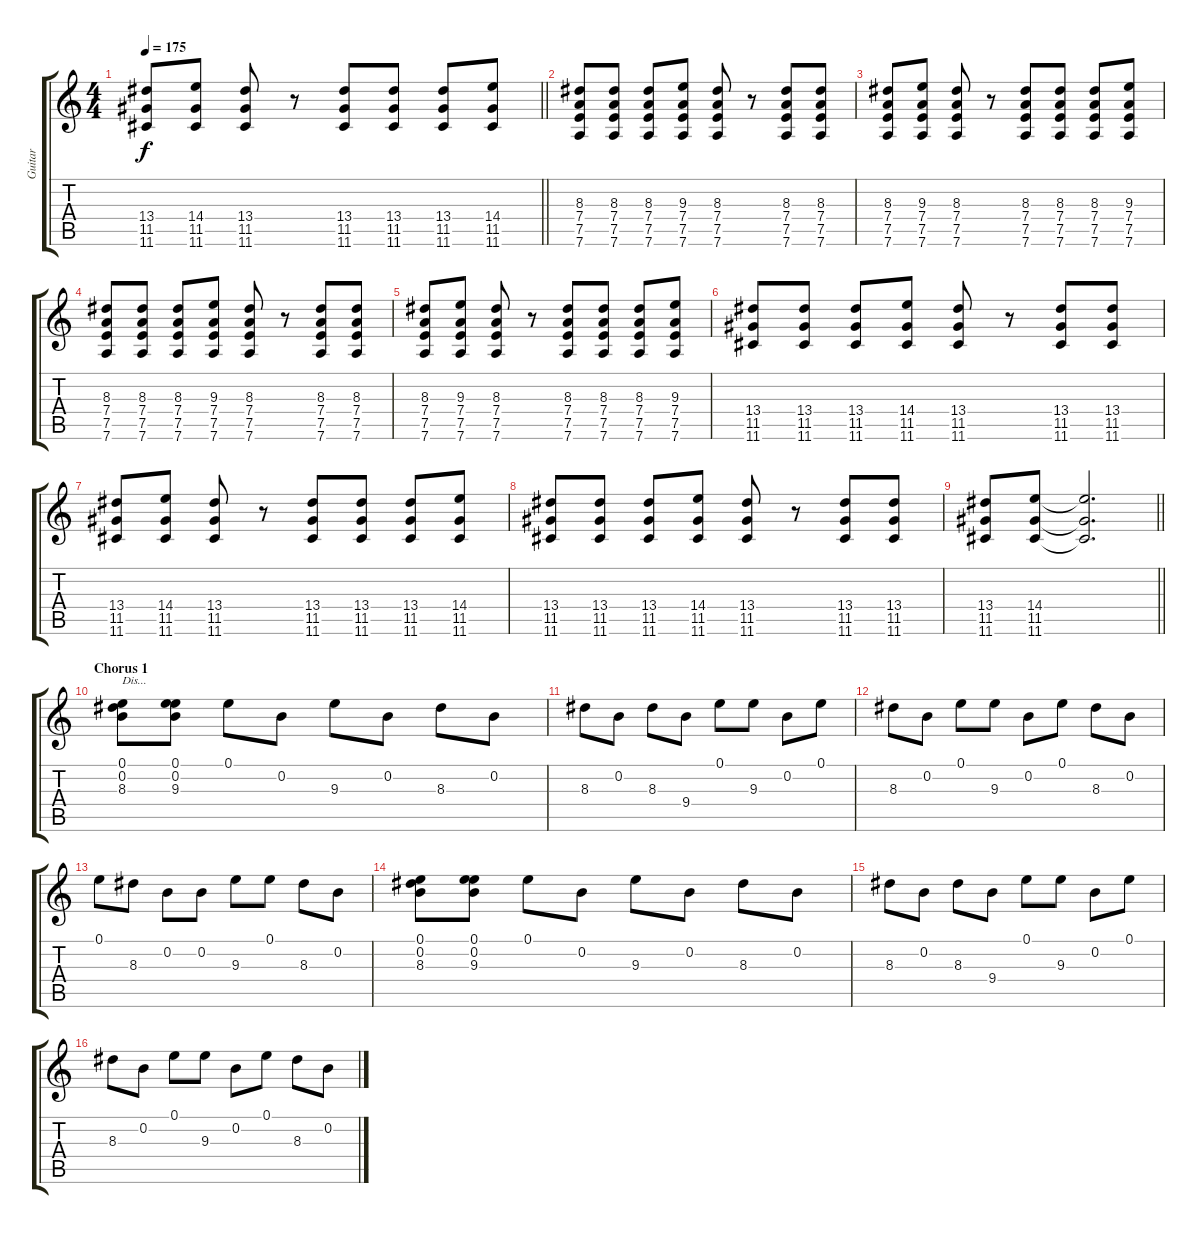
\track ("Guitar" "Guitar") {instrument electricguitarclean}
\staff {score tabs}
\tuning (E4 B3 G3 D3 A2 D2) {hide}
\ts (4 4)
\tempo 175
\clef g2
\barLineRight lightlight
\ks c
(13.4 11.5 11.6).8{dy f} (14.4 11.5 11.6).8 (13.4 11.5 11.6).8 r.8 (13.4 11.5 11.6).8 (13.4 11.5 11.6).8 (13.4 11.5 11.6).8 (14.4 11.5 11.6).8 |
(8.3 7.4 7.5 7.6).8 (8.3 7.4 7.5 7.6).8 (8.3 7.4 7.5 7.6).8 (9.3 7.4 7.5 7.6).8 (8.3 7.4 7.5 7.6).8 r.8 (8.3 7.4 7.5 7.6).8 (8.3 7.4 7.5 7.6).8 |
(8.3 7.4 7.5 7.6).8 (9.3 7.4 7.5 7.6).8 (8.3 7.4 7.5 7.6).8 r.8 (8.3 7.4 7.5 7.6).8 (8.3 7.4 7.5 7.6).8 (8.3 7.4 7.5 7.6).8 (9.3 7.4 7.5 7.6).8 |
(8.3 7.4 7.5 7.6).8 (8.3 7.4 7.5 7.6).8 (8.3 7.4 7.5 7.6).8 (9.3 7.4 7.5 7.6).8 (8.3 7.4 7.5 7.6).8 r.8 (8.3 7.4 7.5 7.6).8 (8.3 7.4 7.5 7.6).8 |
(8.3 7.4 7.5 7.6).8 (9.3 7.4 7.5 7.6).8 (8.3 7.4 7.5 7.6).8 r.8 (8.3 7.4 7.5 7.6).8 (8.3 7.4 7.5 7.6).8 (8.3 7.4 7.5 7.6).8 (9.3 7.4 7.5 7.6).8 |
(13.4 11.5 11.6).8 (13.4 11.5 11.6).8 (13.4 11.5 11.6).8 (14.4 11.5 11.6).8 (13.4 11.5 11.6).8 r.8 (13.4 11.5 11.6).8 (13.4 11.5 11.6).8 |
(13.4 11.5 11.6).8 (14.4 11.5 11.6).8 (13.4 11.5 11.6).8 r.8 (13.4 11.5 11.6).8 (13.4 11.5 11.6).8 (13.4 11.5 11.6).8 (14.4 11.5 11.6).8 |
(13.4 11.5 11.6).8 (13.4 11.5 11.6).8 (13.4 11.5 11.6).8 (14.4 11.5 11.6).8 (13.4 11.5 11.6).8 r.8 (13.4 11.5 11.6).8 (13.4 11.5 11.6).8 |
\barLineRight lightlight
(13.4 11.5 11.6).8 (14.4 11.5 11.6).8 (14.4{t} 11.5{t} 11.6{t}).2{d} |
\section ("" "Chorus 1")
(0.1 0.2 8.3).8{txt "Dis..." volume 16 instrument distortionguitar} (0.1 0.2 9.3).8 0.1.8 0.2.8 9.3.8 0.2.8 8.3.8 0.2.8 |
8.3.8 0.2.8 8.3.8 9.4.8 0.1.8 9.3.8 0.2.8 0.1.8 |
8.3.8 0.2.8 0.1.8 9.3.8 0.2.8 0.1.8 8.3.8 0.2.8 |
0.1.8 8.3.8 0.2.8 0.2.8 9.3.8 0.1.8 8.3.8 0.2.8 |
(0.1 0.2 8.3).8 (0.1 0.2 9.3).8 0.1.8 0.2.8 9.3.8 0.2.8 8.3.8 0.2.8 |
8.3.8 0.2.8 8.3.8 9.4.8 0.1.8 9.3.8 0.2.8 0.1.8 |
8.3.8 0.2.8 0.1.8 9.3.8 0.2.8 0.1.8 8.3.8 0.2.8
